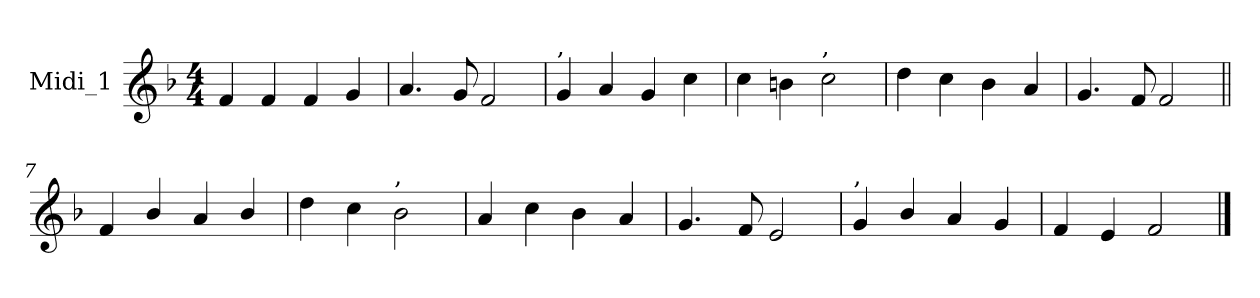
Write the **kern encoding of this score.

**kern
*part1
*staff1
*I"Midi_1
*clefG2
*k[b-]
*F:
*M4/4
=1
4f
4f
4f
4g
=2
4.a
8g
2f
=3
!LO:TX:a:t=,
4g
4a
4g
4cc
=4
4cc
4bn
!LO:TX:a:t=,
2cc
!!LO:LB:g=z
=5
4dd
4cc
4b-
4a
=6
4.g
8f
2f
=7||
4f
4b-/
4a/
4b-/
=8
4dd
4cc
!LO:TX:a:t=,
2b-
!!LO:LB:g=z
=9
4a
4cc
4b-
4a
=10
4.g
8f
2e
=11
!LO:TX:a:t=,
4g
4b-/
4a
4g
=12
4f
4e
2f
==
*-
